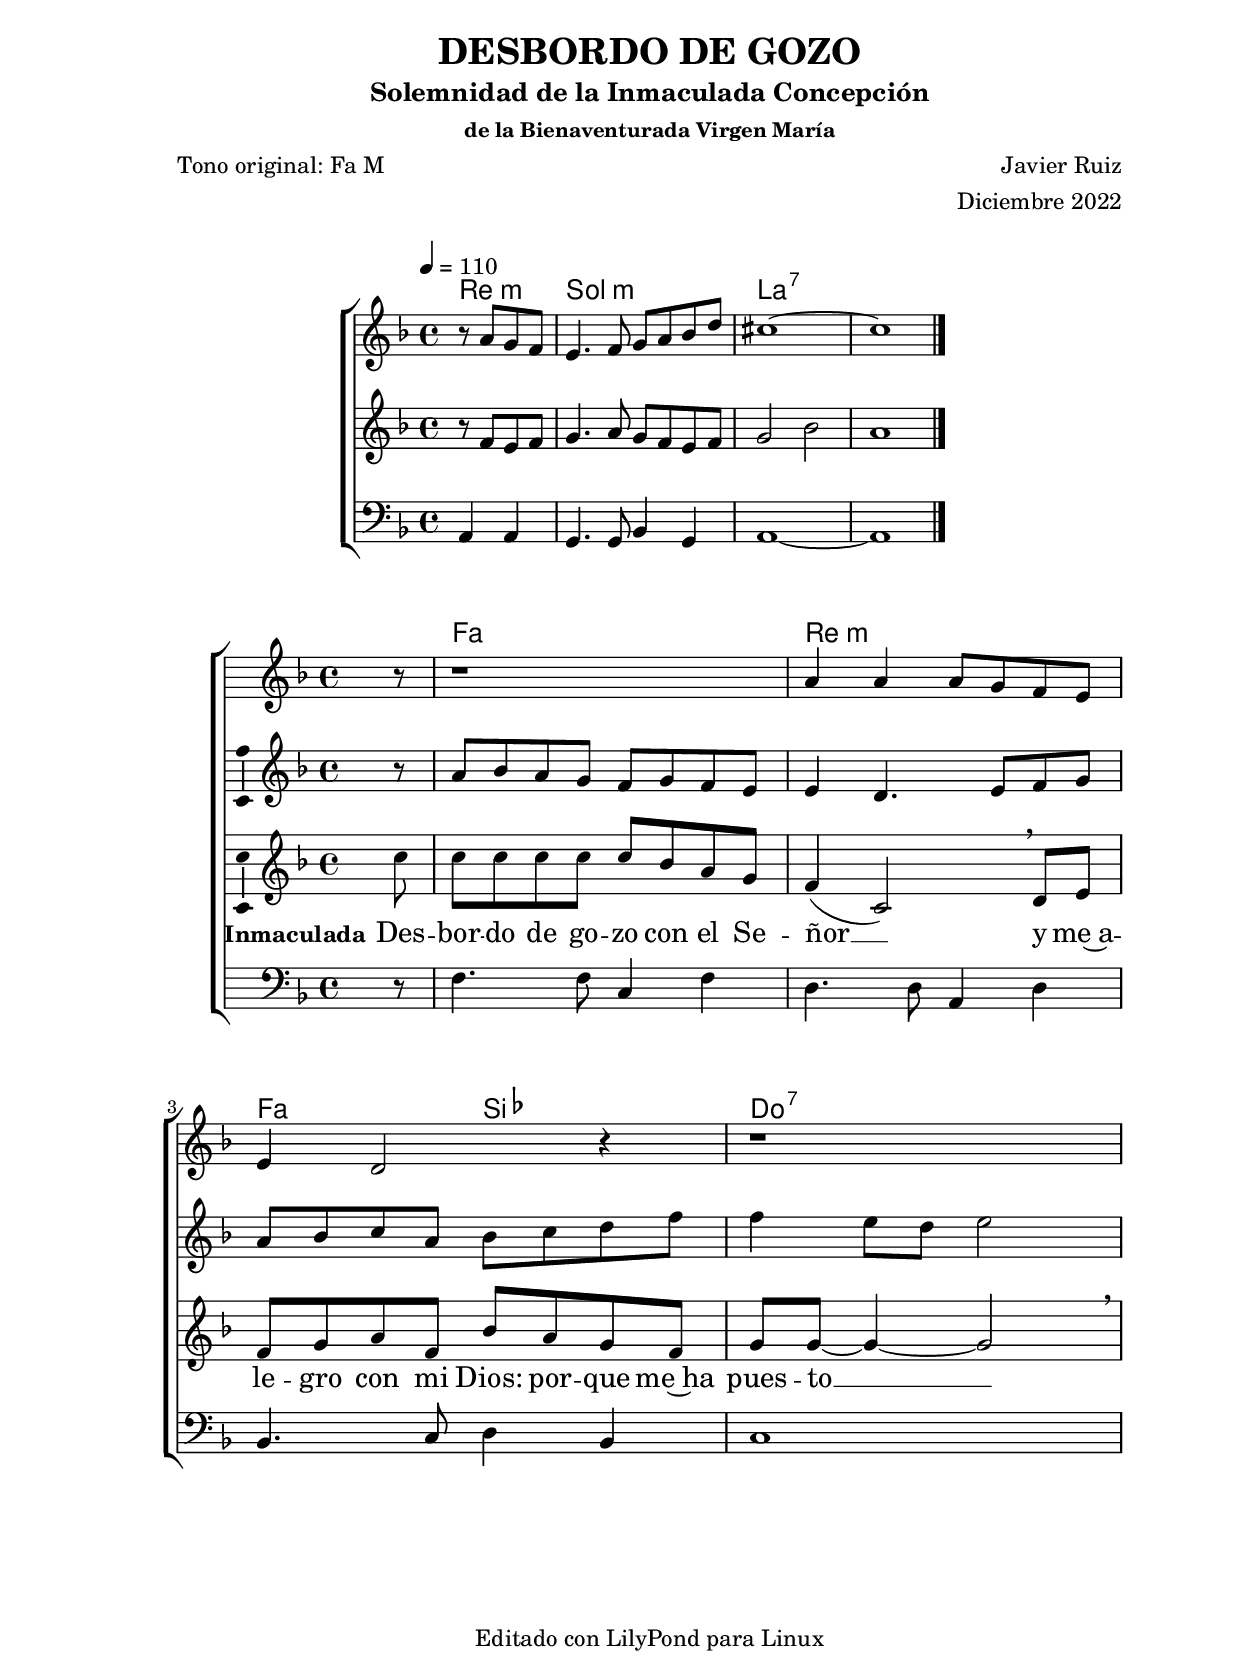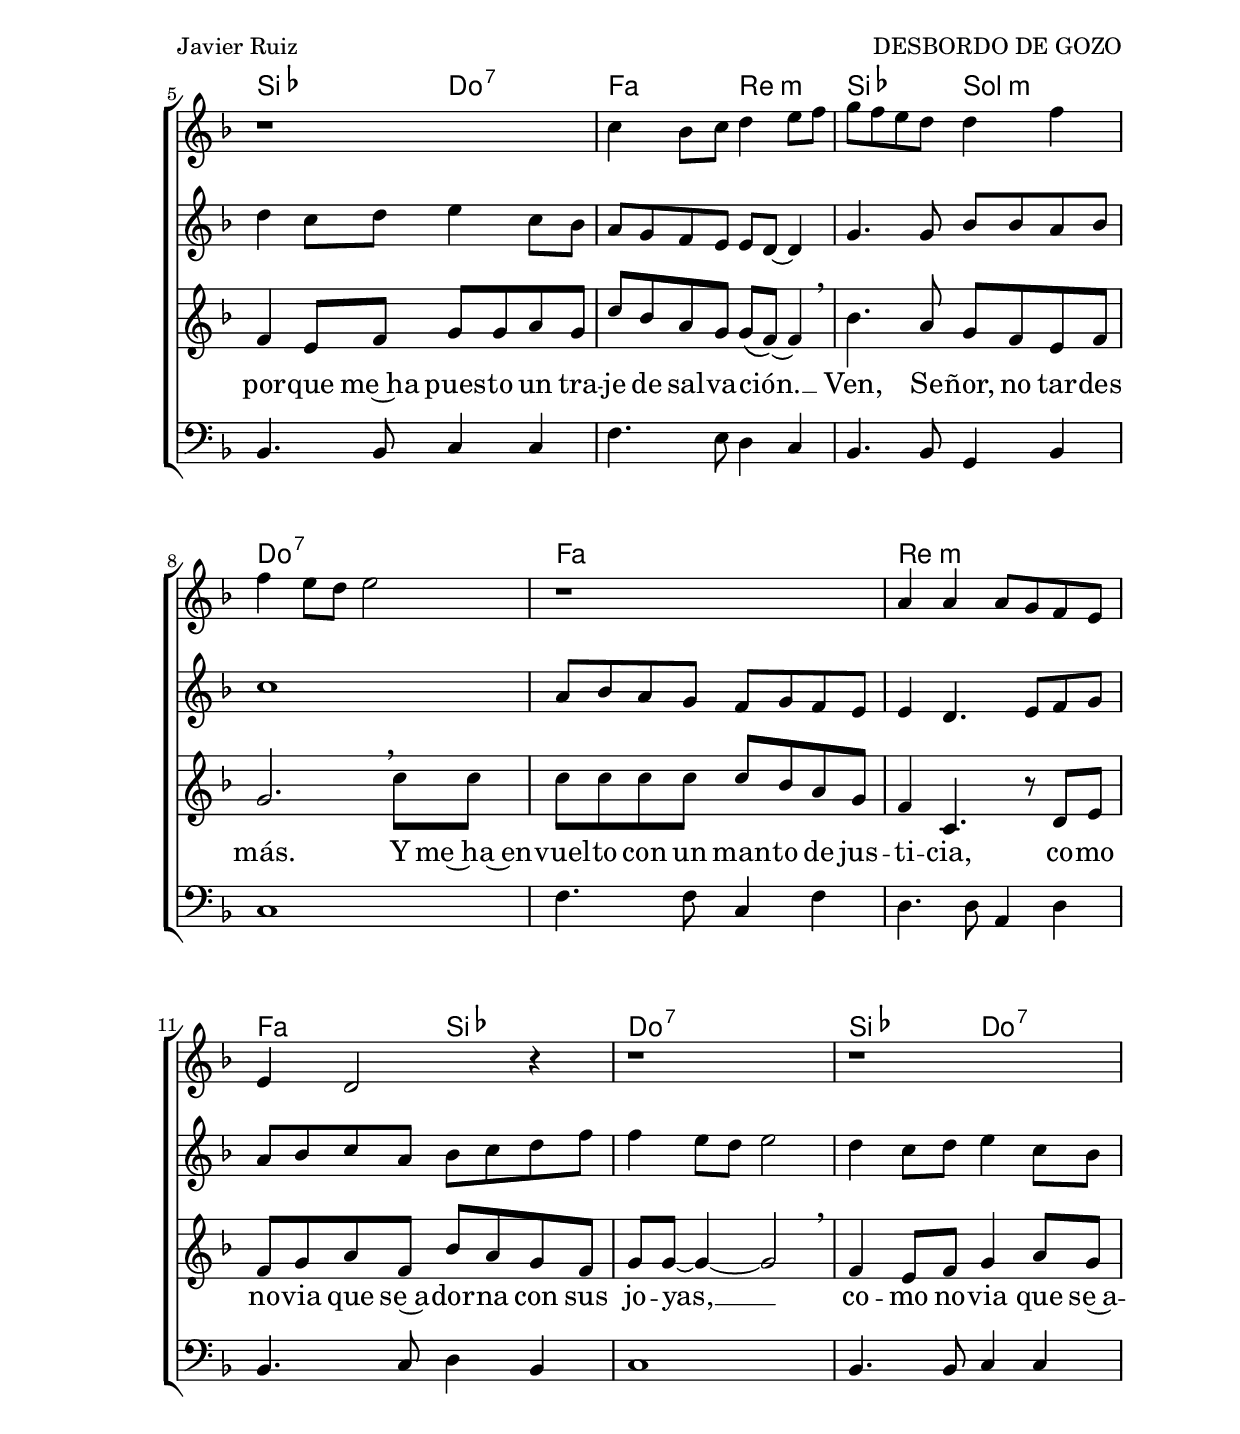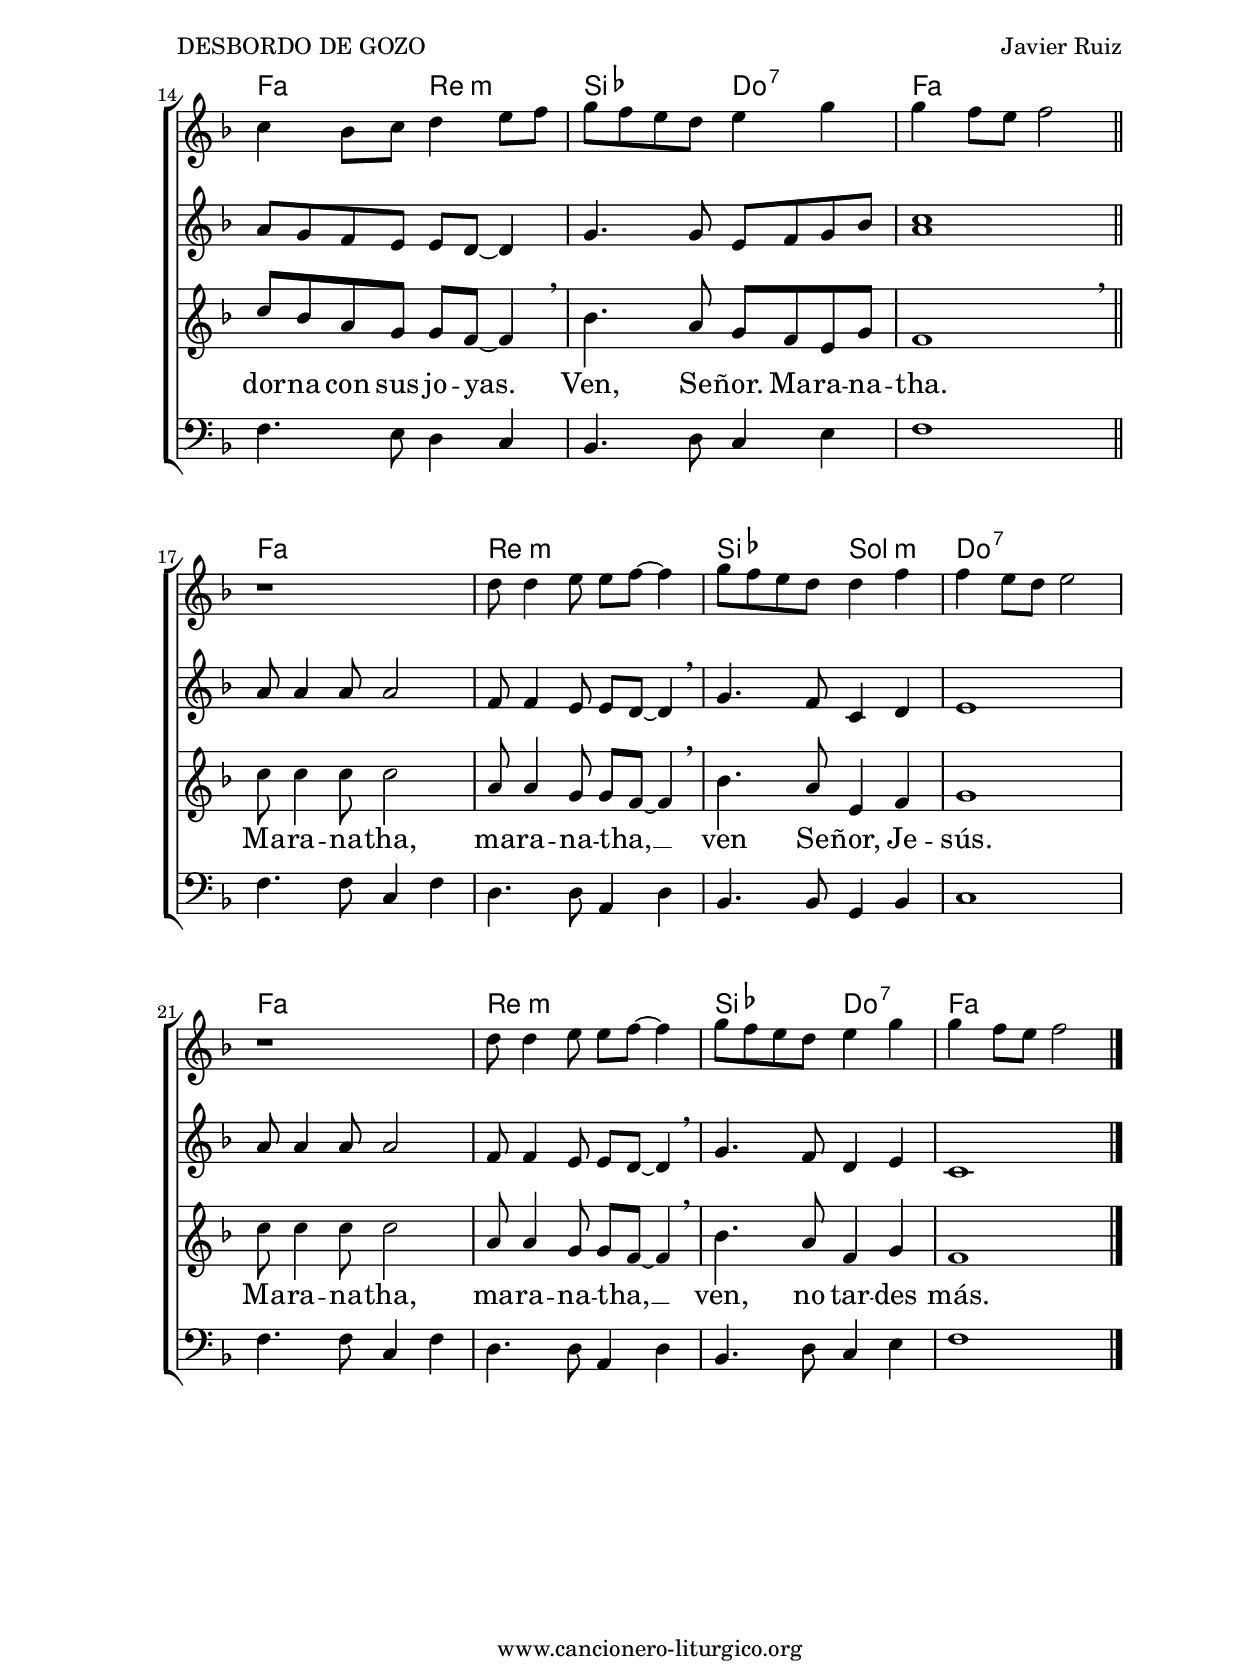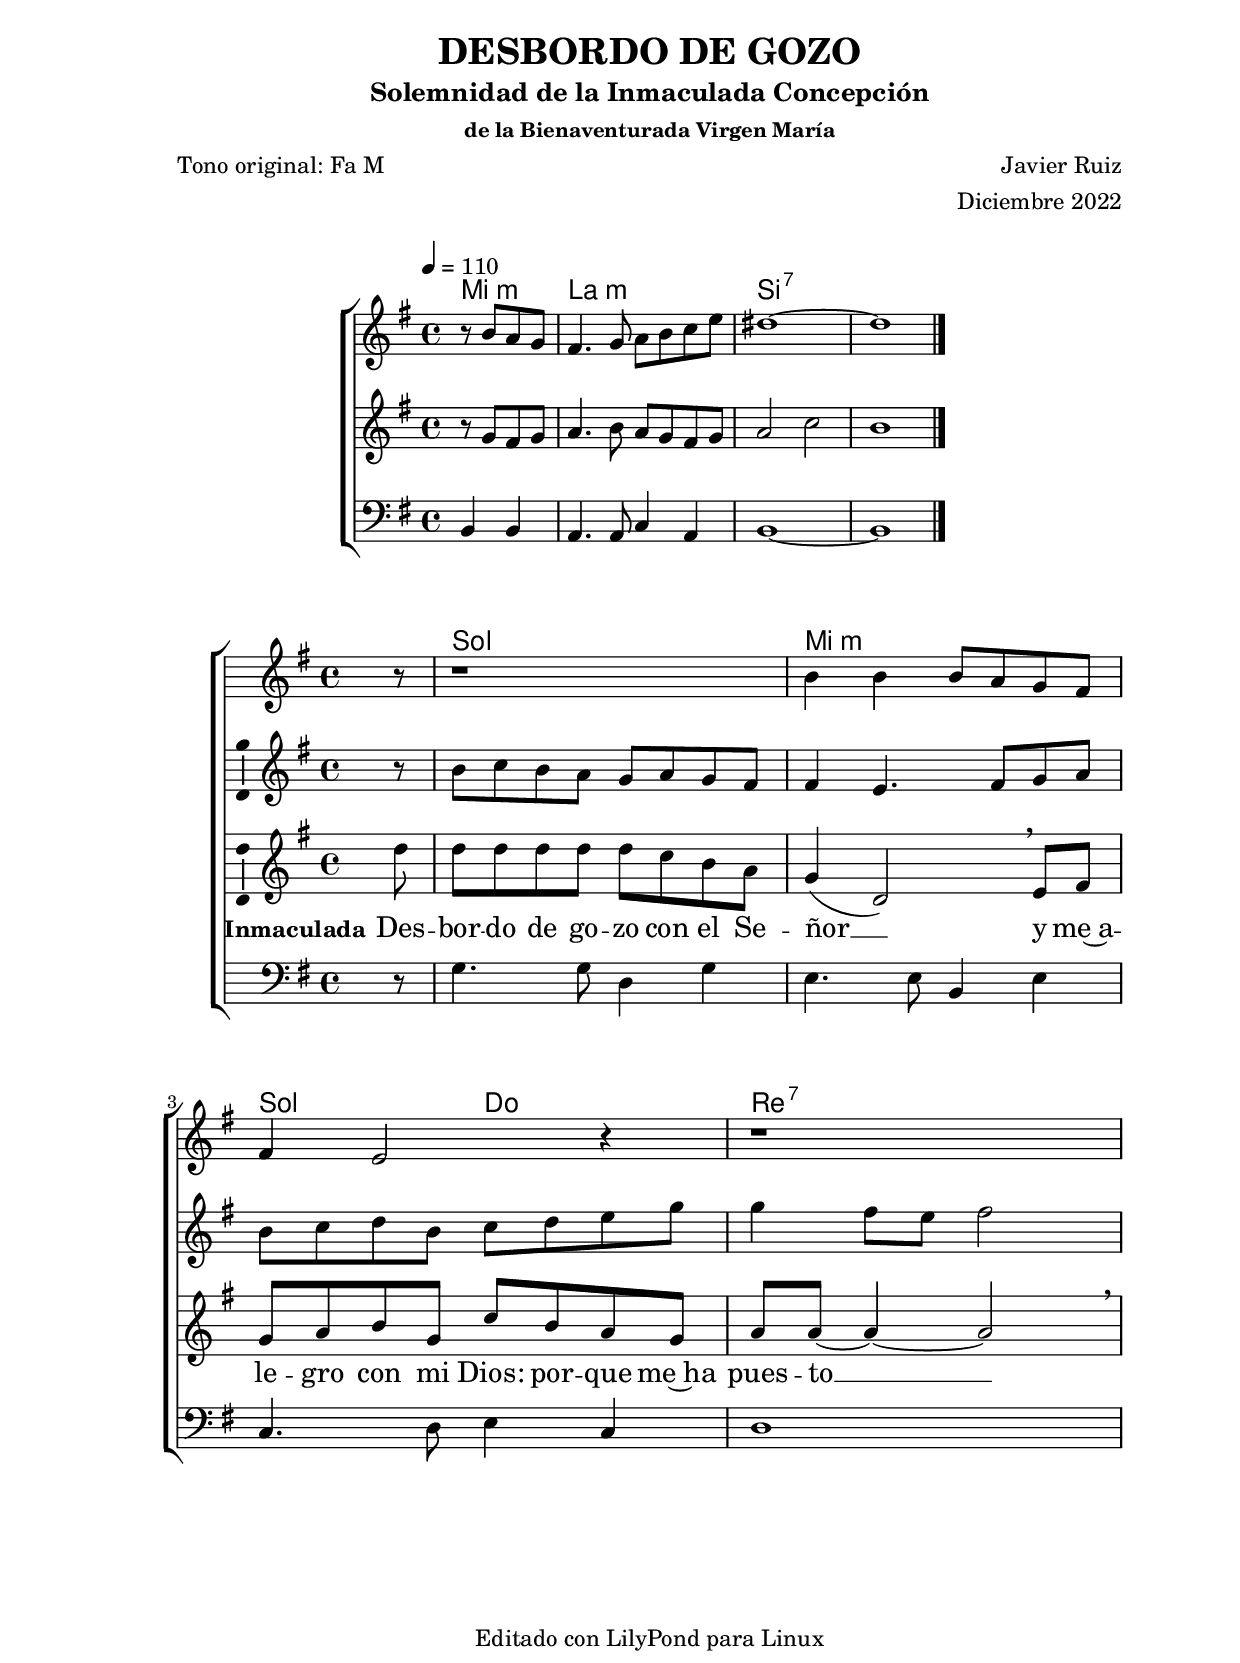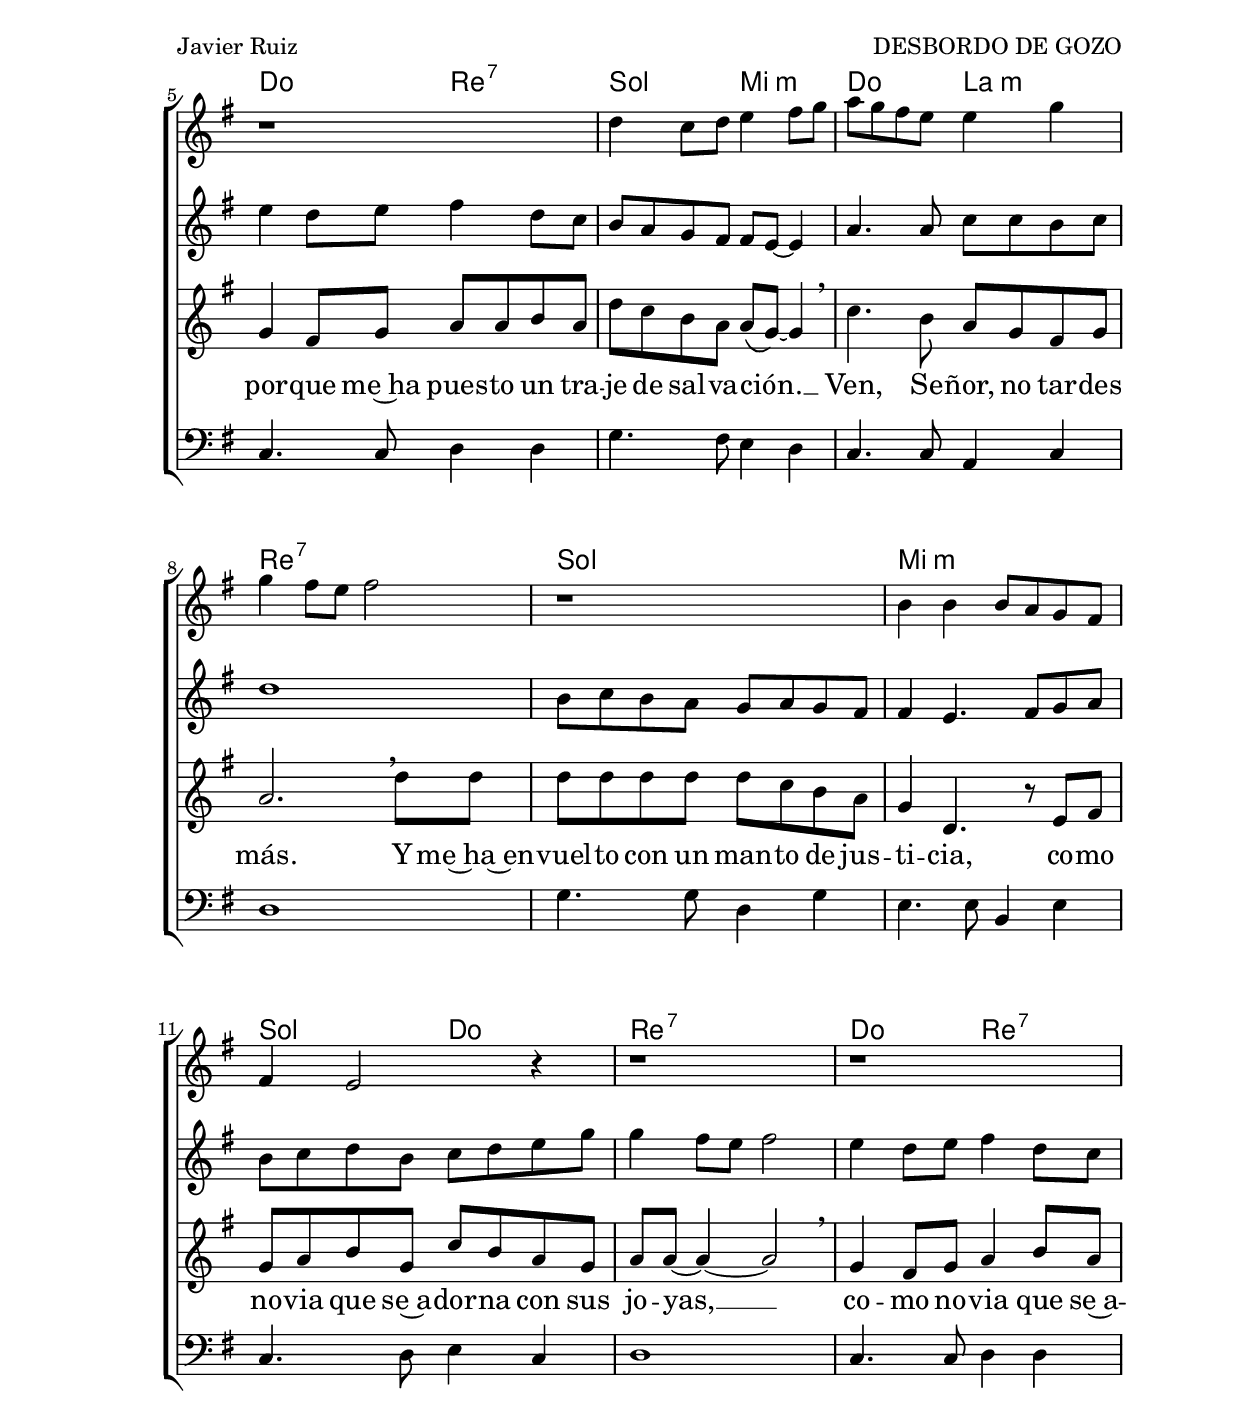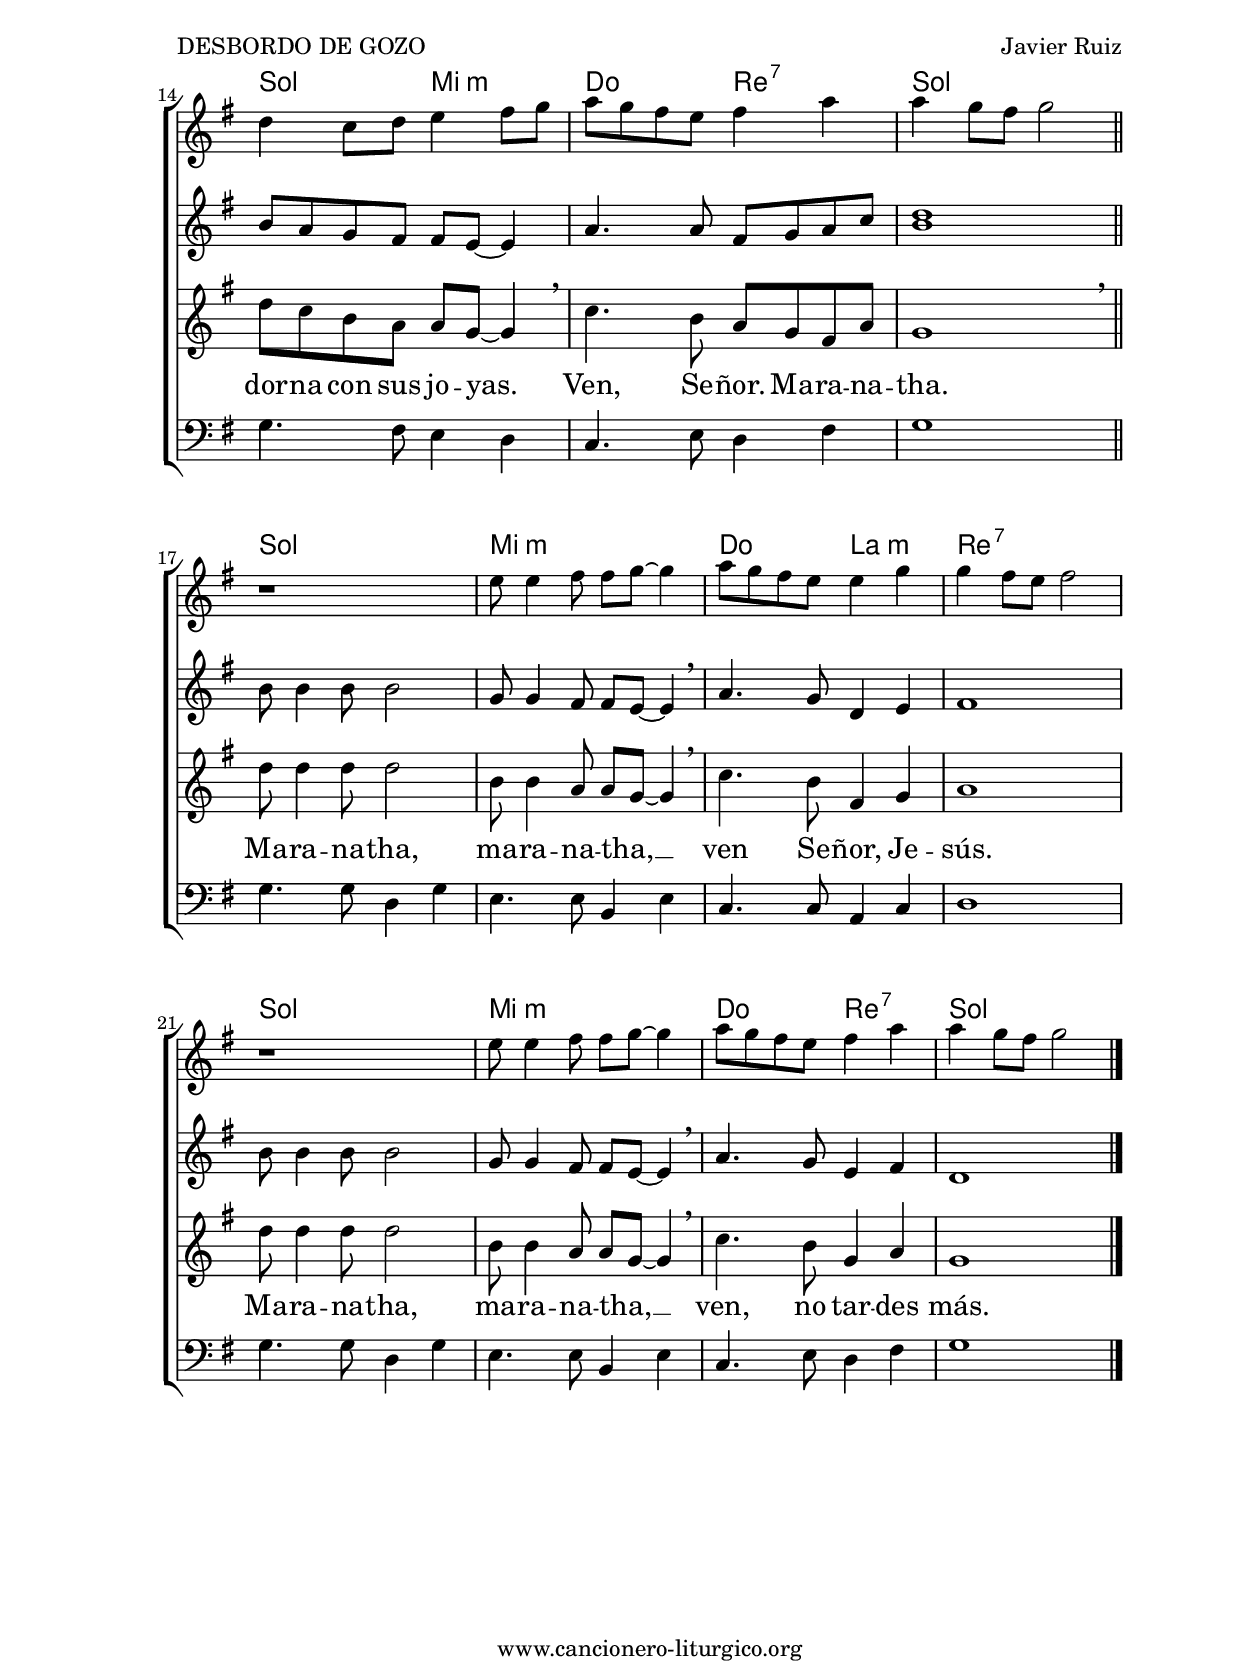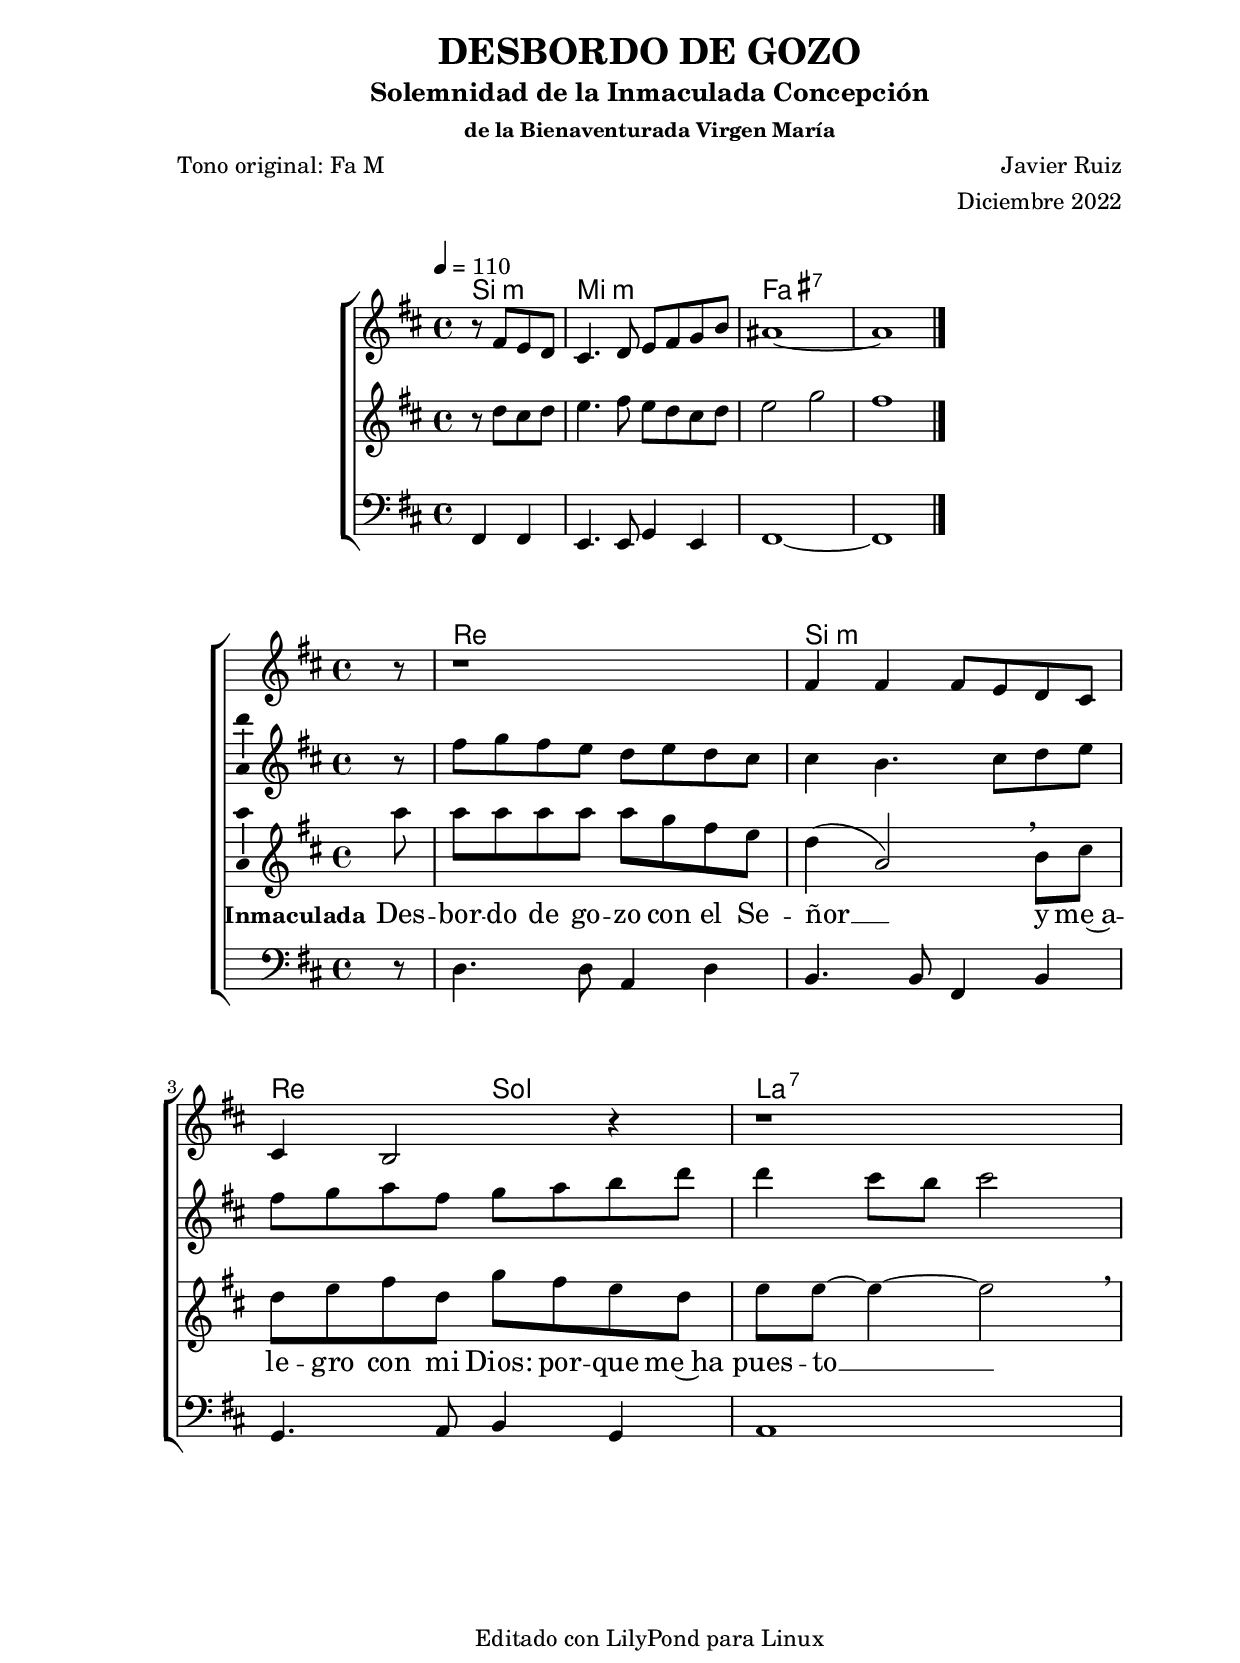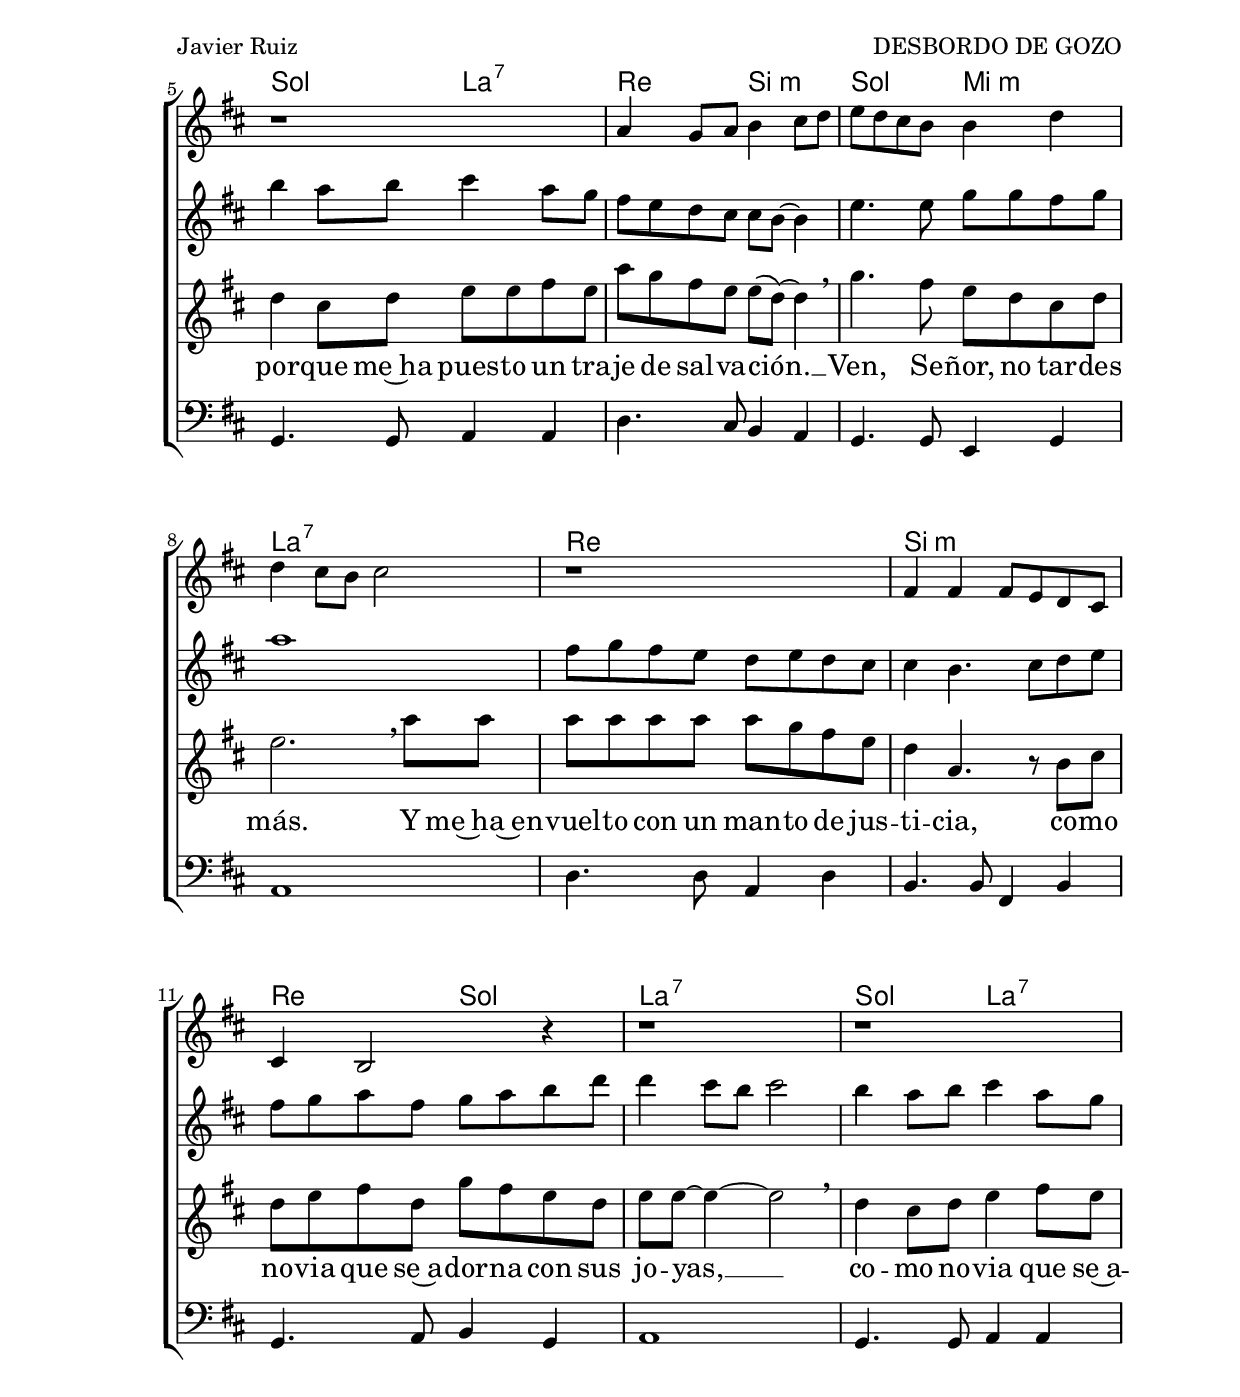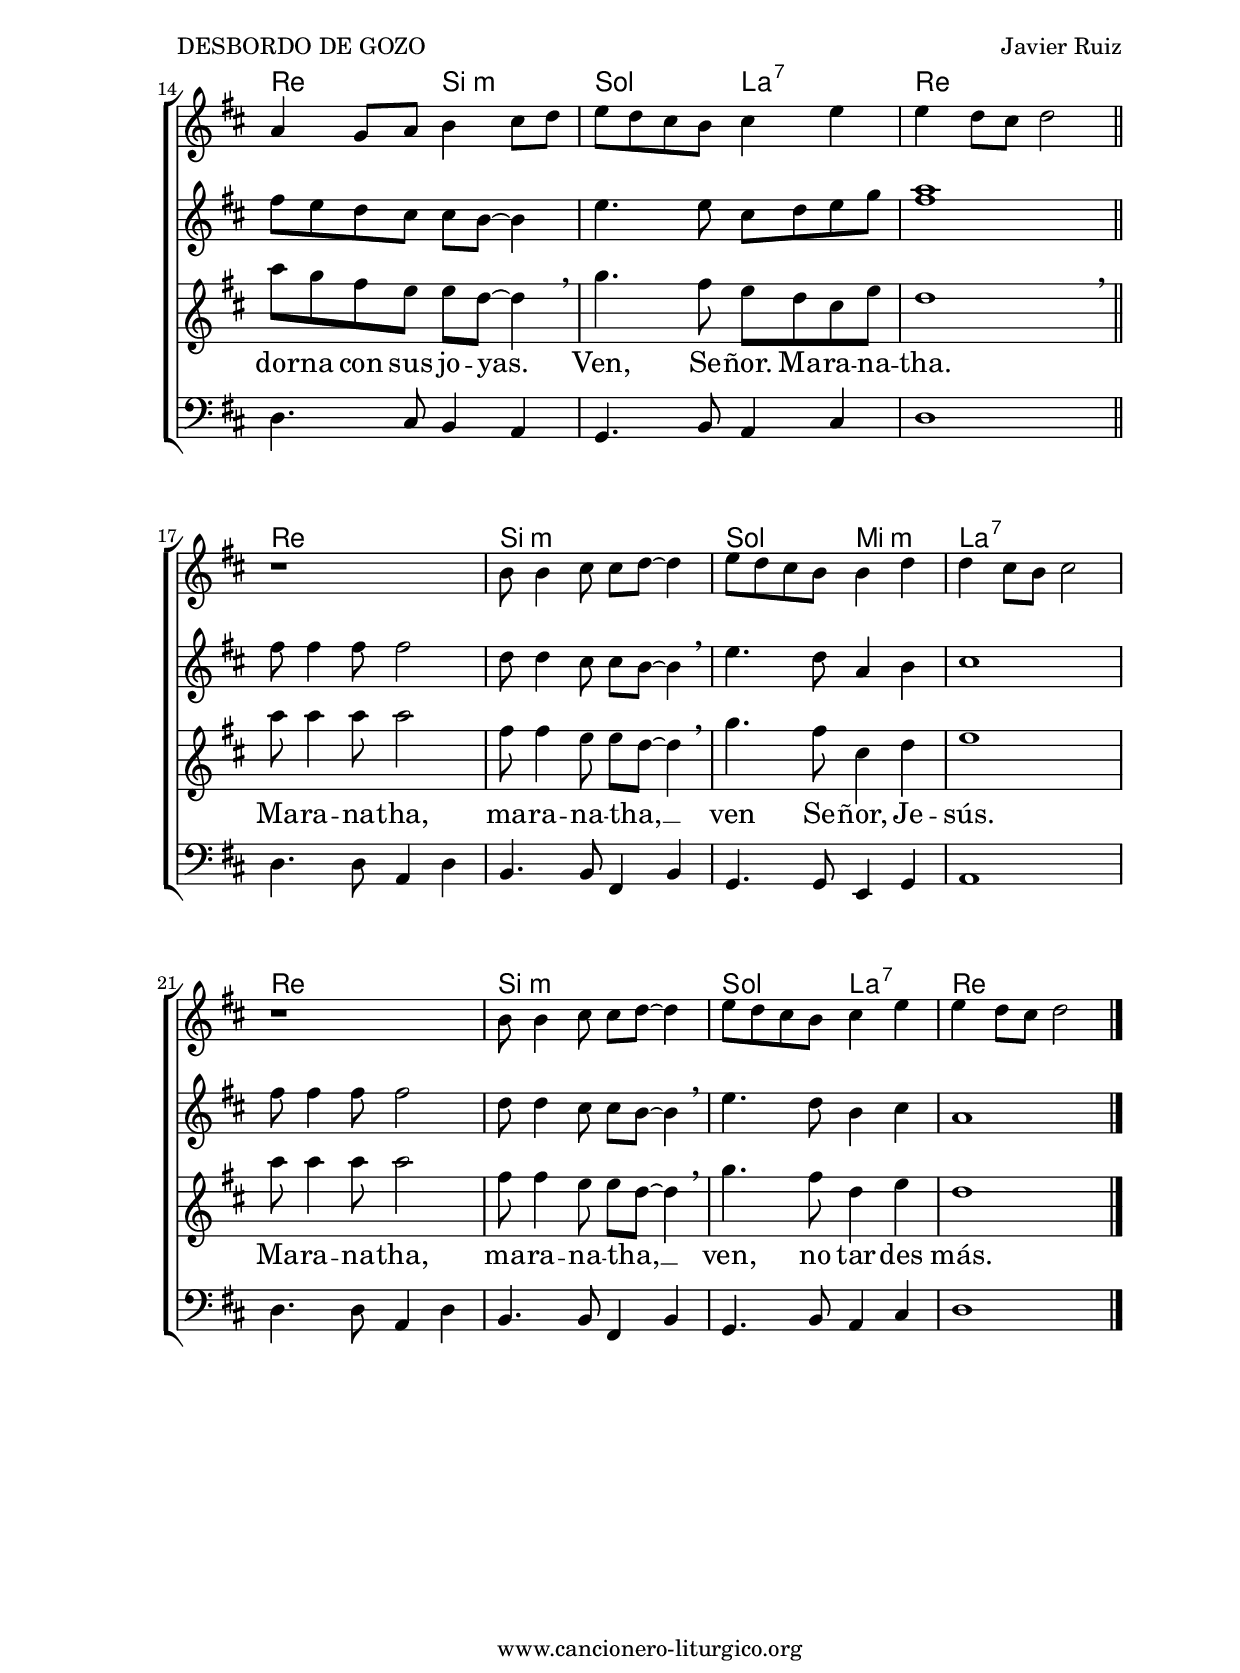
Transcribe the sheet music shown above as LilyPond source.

%
%lilypond desbordo-de-gozo-jruiz.ly
%timidity desbordo-de-gozo-jruiz.midi -Ow -o desbordo-de-gozo-jruiz.wav
%timidity desbordo-de-gozo-jruiz.midi -Ow -o - | lame - desbordo-de-gozo-jruiz.mp3
%
%Para convertir de .wav a .mp3:
%lame -h -m j filename.wav
%
%
%para escuchar el midi:
%timidity nombrefichero.midi
%


%versión de lilypond para la que se ha escrito esta partitura:
\version "2.16.0"

	%Tamaño papel
	#(set-default-paper-size "a4")
	%Tamaño partitura
	#(set-global-staff-size 20)
	%No responde al pulsar sobre una nota
	#(ly:set-option 'point-and-click #f)

%parámetros del encabezamiento:
\header {
	title = "DESBORDO DE GOZO"
%	subtitle = "Solemnidad de la Inmaculada Concepción de la Bienaventurada Virgen María"
	subtitle = "Solemnidad de la Inmaculada Concepción"
	subsubtitle = "de la Bienaventurada Virgen María"
	composer = "Javier Ruiz"
	poet = "Tono original: Fa M"
	meter = ""
	arranger = "Diciembre 2022"
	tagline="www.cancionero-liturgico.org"
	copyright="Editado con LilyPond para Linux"
	}

%parámetros asociados al papel:
\paper  {
	oddHeaderMarkup = \markup {\fill-line { \on-the-fly #not-first-page \fromproperty #'header:title \on-the-fly #not-first-page \fromproperty #'header:composer }}
	evenHeaderMarkup = \markup {\fill-line { \fromproperty #'header:composer \fromproperty #'header:title }}
	#(set-paper-size "a4")
	print-page-number = ##f
	first-page-number = 1
	print-first-page-number = ##f
%	head-separation = 3.0 \cm
	top-margin = 2.0 \cm
%%%	bottom-margin = 0.5\cm
	bottom-margin = 0.2\cm
	left-margin = 3.0 \cm
	line-width = 16.0 \cm 
	indent = 8\mm
	interscoreline = 2.\mm
	between-system-space = 15\mm
%	para que las partituras no llenen la hoja:
	ragged-bottom = ##t
%	idem para la última hoja:
	ragged-last-bottom = ##f
%	para que las partituras llenen el ancho del papel:
	ragged-last = ##f
	after-title-space = 2.5 \cm
%page-count=2
%system-count=8

	%Flexible Vertical Spacing
%	markup-markup-spacing =
%	#'((basic-distance . 15) (minimum-distance . 15) (padding . 3))
	markup-system-spacing =
	#'((basic-distance . 15) (minimum-distance . 15) (padding . 3))
	system-system-spacing =
	#'((basic-distance . 15) (minimum-distance . 15) (padding . 3))
	score-system-spacing =
	#'((basic-distance . 15) (minimum-distance . 15) (padding . 5))
%	top-system-spacing = % header
%	#'((basic-distance . 8) (minimum-distance . 0) (padding . 0))
%	top-markup-spacing =
%	#'((basic-distance . 20) (minimum-distance . 20) (padding . 0))
	last-bottom-spacing = % footer
	#'((basic-distance . 5) (minimum-distance . 5) (padding . 0))
%	score-markup-spacing =
%	#'((basic-distance . 16) (minimum-distance . 13) (padding . 0))

	}


%parámetros que afectan a toda la partitura:
globalintro =  {
	%clave de sol (G):
	\clef G
	%armadura:
%	\transpose ees f
	\key f \major
	\tempo 4=110
	\set Score.tempoHideNote = ##f
	}

global =  {
	%clave de sol (G):
	\clef G
	%armadura:
%	\transpose ees f
	\key f \major
	\tempo 4=110
	\set Score.tempoHideNote = ##t
	}


acordesintro = {
	\italianChords
	\chordmode {
%	\transpose ees f
{

d2:m g1:m a:7 a:7

	}
	}
}


melodiaintro = 
%	\transpose ees f
{

	\relative c''{
	\time 4/4

\partial2 r8 a8 g f
e4. f8 g a bes d
cis1~
cis1

}
	\bar "|."
	}


melodiaintrodos = 
%	\transpose ees f
{

	\relative c'{
	\time 4/4

\partial2 r8 f8 e f
g4. a8 g8 f e f
g2 bes
a1

}
	\bar "|."
	}


melodiaintrobajo = 
%	\transpose ees f
{

	%clave de fa (F):
	\clef F

	\relative c{
	\time 4/4

\partial2 a4 a
g4. g8 bes4 g
a1~
a1

}
	\bar "|."
	}


acordes = {
	\italianChords
	\chordmode {
%	\transpose ees f
{

s8
f1 d:m f2 bes c1:7 bes2 c:7 f d:m bes g:m c1:7
f1 d:m f2 bes c1:7 bes2 c:7 f d:m bes c:7 f1

f1 d:m bes2 g:m c1:7
f1 d:m bes2 c:7 f1

	}
	}
}


melodiatrompeta = 
%	\transpose ees f
{

	\relative c''{
	\time 4/4

\partial8 r8
r1
a4 a a8 g f e
e4 d2 r4
r1
r1
c'4 bes8 c d4 e8 f
g8 f e d d4 f
f4 e8 d e2

%\break

r1
a,4 a a8 g f e
e4 d2 r4
r1
r1
c'4 bes8 c d4 e8 f
g8 f e d e4 g
g4 f8 e f2

\bar "||"
\break

r1
d8 d4 e8 e f~f4
g8 f e d d4 f
f4 e8 d e2

r1
d8 d4 e8 e f~f4
g8 f e d e4 g
g4 f8 e f2

}
	\bar "|."
	}


melodiatres = 
%	\transpose ees f
{

	\relative c''{
	\time 4/4

\partial8 r8
a8 bes a g f g f e
e4 d4. e8 f g
a8 bes c a bes c d f
f4 e8 d e2
d4 c8 d e4 c8 bes
a8 g f e e d~d4
g4. g8 bes bes a bes
c1

%\break

a8 bes a g f g f e
e4 d4. e8 f g
a8 bes c a bes c d f
f4 e8 d e2
d4 c8 d e4 c8 bes
a8 g f e e d~d4
g4. g8 e f g bes
<a c>1

\bar "||"
\break

a8 a4 a8 a2
f8 f4 e8 e d~d4 \breathe
g4. f8 c4 d
e1

a8 a4 a8 a2
f8 f4 e8 e d~d4 \breathe
g4. f8 d4 e
c1

\bar "|."

}

	\bar "|."
	}


melodia = 
%	\transpose ees f
{

	\relative c''{
	\time 4/4

%\phrasingSlurDashed

\partial8 c8
c8 c c c c8 bes a g
f4 (c2) \breathe d8 e
f8 g a f bes a g f
g8 g~g4~g2 \breathe
f4 e8 f g8 g a8 g
c8 bes a g g \(f\)~f4 \breathe
bes4. a8 g f e f
g2. \breathe c8 c

%\break

c8 c c c c bes a g
f4 c4. r8 d8 e
f8 g a f bes8 a g f
g8 g~g4~g2 \breathe
f4 e8 f g4 a8 g
c8 bes a g g f~f4 \breathe
bes4. a8 g f e g
f1 \breathe

\bar "||"
\break

c'8 c4 c8 c2
a8 a4 g8 g f~f4 \breathe
bes4. a8 e4 f
g1

c8 c4 c8 c2
a8 a4 g8 g f~f4 \breathe
bes4. a8 f4 g
f1

}

	\bar "|."
	}


melodiabajo = 
%	\transpose ees f
{

	%clave de fa (F):
	\clef F

	\relative c{
	\time 4/4

\partial8 r8
f4. f8 c4 f
d4. d8 a4 d
bes4. c8 d4 bes
c1
bes4. bes8 c4 c
f4. e8 d4 c
bes4. bes8 g4 bes
c1

%\break

f4. f8 c4 f
d4. d8 a4 d
bes4. c8 d4 bes
c1
bes4. bes8 c4 c
f4. e8 d4 c
bes4. d8 c4 e
f1

\bar "||"
\break

f4. f8 c4 f
d4. d8 a4 d
bes4. bes8 g4 bes
c1

f4. f8 c4 f
d4. d8 a4 d
bes4. d8 c4 e
f1

}
	\bar "|."
	}

textotres = \lyricmode {
%

	}

texto = \lyricmode {
\set stanza =#"Inmaculada" 
%%%Las letras están tomadas de las antífonas de entrada del Libro de la Sede, edición 2018
%%%de la solemnidad de la Inmaculada Concepción:
Des -- bor -- do de go -- zo con el Se -- ñor __
y me~a -- le -- gro con mi Dios:
por -- que me~ha pues -- to __
por -- que me~ha pues -- to
un tra -- je de sal -- va -- ción. __ _
Ven, Se -- ñor, no tar -- des más.					%

Y me~ha~en -- vuel -- to con un man -- to de jus -- ti -- cia,
co -- mo no -- via que se~a -- dor -- na con sus jo -- yas, __
co -- mo no -- via que se~a -- dor -- na con sus jo -- yas.
Ven, Se -- ñor. Ma -- ra -- na -- tha.					%

Ma -- ra -- na -- tha, ma -- ra -- na -- tha, __ _
ven Se -- ñor, Je -- sús.
Ma -- ra -- na -- tha, ma -- ra -- na -- tha, __ _
ven, no tar -- des más.
	}

textodos = \lyricmode {

	}

acordesintroStaff = \context ChordNames = acordesintroStaff <<
	\set chordChanges = ##t
	\acordesintro
	>>

acordesStaff = \context ChordNames = acordesStaff <<
	\set chordChanges = ##t
	\acordes
	>>


vozintroStaff = \context Voice = vozintroStaff
<<
	\override Staff.StaffSymbol #'staff-space = #(magstep -0.35)
	\set Staff.midiInstrument = #"trumpet"
	\set Staff.midiMinimumVolume = #0.4
	\set Staff.midiMaximumVolume = #0.6
	\globalintro
	\melodiaintro
	>>

vozintrodosStaff = \context Voice = vozintrodosStaff
<<
	\override Staff.StaffSymbol #'staff-space = #(magstep -0.35)
	\set Staff.midiInstrument = #"violin"
	\set Staff.midiMinimumVolume = #0.6
	\set Staff.midiMaximumVolume = #0.8
	\globalintro
	\melodiaintrodos
	>>

vozintrobajoStaff = \context Voice = vozintrobajoStaff
<<
	\override Staff.StaffSymbol #'staff-space = #(magstep -0.35)
	\set Staff.midiInstrument = #"english horn"
	\set Staff.midiMinimumVolume = #0.6
	\set Staff.midiMaximumVolume = #0.8
	\globalintro
	\melodiaintrobajo
	>>

voztrompetaStaff = \context Voice = voztrompetaStaff
<<
	\override Staff.StaffSymbol #'staff-space = #(magstep -0.35)
	\set Staff.midiInstrument = #"trumpet"
	\set Staff.midiMinimumVolume = #0.4
	\set Staff.midiMaximumVolume = #0.6
	\global
	\melodiatrompeta
	>>

voztresStaff = \context Voice = voztresStaff
\with {\consists "Ambitus_engraver"}
<<
	\override Staff.StaffSymbol #'staff-space = #(magstep -0.35)
	\set Staff.midiInstrument = #"violin"
	\set Staff.midiMinimumVolume = #0.6
	\set Staff.midiMaximumVolume = #0.8
	\global
	\relative c' \melodiatres
	>>

vozStaff = \context Voice = vozStaff
\with {\consists "Ambitus_engraver"}
<<
%	\set Staff.instrumentName = ""
%	\set Staff.shortInstrumentName = ""
%	\set Staff.midiInstrument = #"clarinet"
%	\set Staff.midiInstrument = #"cello"
	\set Staff.midiInstrument = #"flute"
%	\set Staff.midiInstrument = #"electric guitar (jazz)"
%	\set Staff.midiInstrument = #"english horn"
%	\set Staff.midiInstrument = #"violin"
%	\set Staff.midiInstrument = #"glockenspiel"
	\set Staff.midiMinimumVolume = #0.8
	\set Staff.midiMaximumVolume = #1.0
	\global
	\melodia
	>>

vozbajoStaff = \context Voice = vozbajoStaff
<<
	\override Staff.StaffSymbol #'staff-space = #(magstep -0.35)
	\set Staff.midiInstrument = #"english horn"
	\set Staff.midiMinimumVolume = #0.6
	\set Staff.midiMaximumVolume = #0.8
	\global
	\melodiabajo
	>>

textoStaff = \context Lyrics = textoStaff <<
	\lyricsto vozStaff \texto
	>>


\book {
	\score {
		\context ChoirStaff {
%			\override StaffGroup.SystemStartBracket #'collapse-height = #1
%			\override Score.SystemStartBar #'collapse-height = #1
			<<
			\acordesintroStaff
			\vozintroStaff
			\vozintrodosStaff
			\vozintrobajoStaff
			>>
			}
		\layout {
	    		\context {
				\Lyrics
				\override LyricText #'font-size = #2
				}
	   		 \context {
				\Score
				\override StaffSymbol #'staff-space = #(magstep +3)
				}
			indent = 3 \cm
			line-width= 13.0 \cm
			}
		}
	\score {
		<<
		\context ChoirStaff {
%			\override StaffGroup.SystemStartBracket #'collapse-height = #1
%			\override Score.SystemStartBar #'collapse-height = #1
			<<
			\acordesStaff
			\voztrompetaStaff
			\voztresStaff
			\vozStaff
			\textoStaff
			\vozbajoStaff
			>>
			}
		>>
		\layout {
system-count=8
	    		\context {
				\Lyrics
				\override LyricText #'font-size = #2
				}
	   		 \context {
				\Score
				\override StaffSymbol #'staff-space = #(magstep +3)
				}
			}
		}
	\score {
		\unfoldRepeats
		<<
		\context ChoirStaff {
			<<
			\acordesintroStaff
			\vozintroStaff
			\vozintrodosStaff
			\vozintrobajoStaff
			>>
			<<
			\acordesStaff
			\voztrompetaStaff
			\voztresStaff
			\vozStaff
			\vozbajoStaff
			>>
			}
		>>
		\midi {
	  		\context {
	  			\Score
				tempoWholesPerMinute = #(ly:make-moment 70 4)
				}
			}
		}
	}


#(define output-suffix "C")
\book {
	\score {
		\context ChoirStaff {
%			\override StaffGroup.SystemStartBracket #'collapse-height = #1
%			\override Score.SystemStartBar #'collapse-height = #1
\transpose c d
			<<
			\acordesintroStaff
			\vozintroStaff
			\vozintrodosStaff
			\vozintrobajoStaff
			>>
			}
		\layout {
	    		\context {
				\Lyrics
				\override LyricText #'font-size = #2
				}
	   		 \context {
				\Score
				\override StaffSymbol #'staff-space = #(magstep +3)
				}
			indent = 3 \cm
			line-width= 13.0 \cm
			}
		}
	\score {
		<<
		\context ChoirStaff {
%			\override StaffGroup.SystemStartBracket #'collapse-height = #1
%			\override Score.SystemStartBar #'collapse-height = #1
\transpose c d
			<<
			\acordesStaff
			\voztrompetaStaff
			\voztresStaff
			\vozStaff
			\textoStaff
			\vozbajoStaff
			>>
			}
		>>
		\layout {
system-count=8
	    		\context {
				\Lyrics
				\override LyricText #'font-size = #2
				}
	   		 \context {
				\Score
				\override StaffSymbol #'staff-space = #(magstep +3)
				}
			}
		}
	}


#(define output-suffix "S")
\book {
	\score {
		\context ChoirStaff {
%			\override StaffGroup.SystemStartBracket #'collapse-height = #1
%			\override Score.SystemStartBar #'collapse-height = #1
\transpose c a,
			<<
			\acordesintroStaff
			\vozintroStaff
\transpose a a'
			\vozintrodosStaff
			\vozintrobajoStaff
			>>
			}
		\layout {
	    		\context {
				\Lyrics
				\override LyricText #'font-size = #2
				}
	   		 \context {
				\Score
				\override StaffSymbol #'staff-space = #(magstep +3)
				}
			indent = 3 \cm
			line-width= 13.0 \cm
			}
		}
	\score {
		<<
		\context ChoirStaff {
%			\override StaffGroup.SystemStartBracket #'collapse-height = #1
%			\override Score.SystemStartBar #'collapse-height = #1
\transpose c a
			<<
			\acordesStaff
\transpose a a,
			\voztrompetaStaff
			\voztresStaff
			\vozStaff
			\textoStaff
\transpose a a,
			\vozbajoStaff
			>>
			}
		>>
		\layout {
system-count=8
	    		\context {
				\Lyrics
				\override LyricText #'font-size = #2
				}
	   		 \context {
				\Score
				\override StaffSymbol #'staff-space = #(magstep +3)
				}
			}
		}
	}


